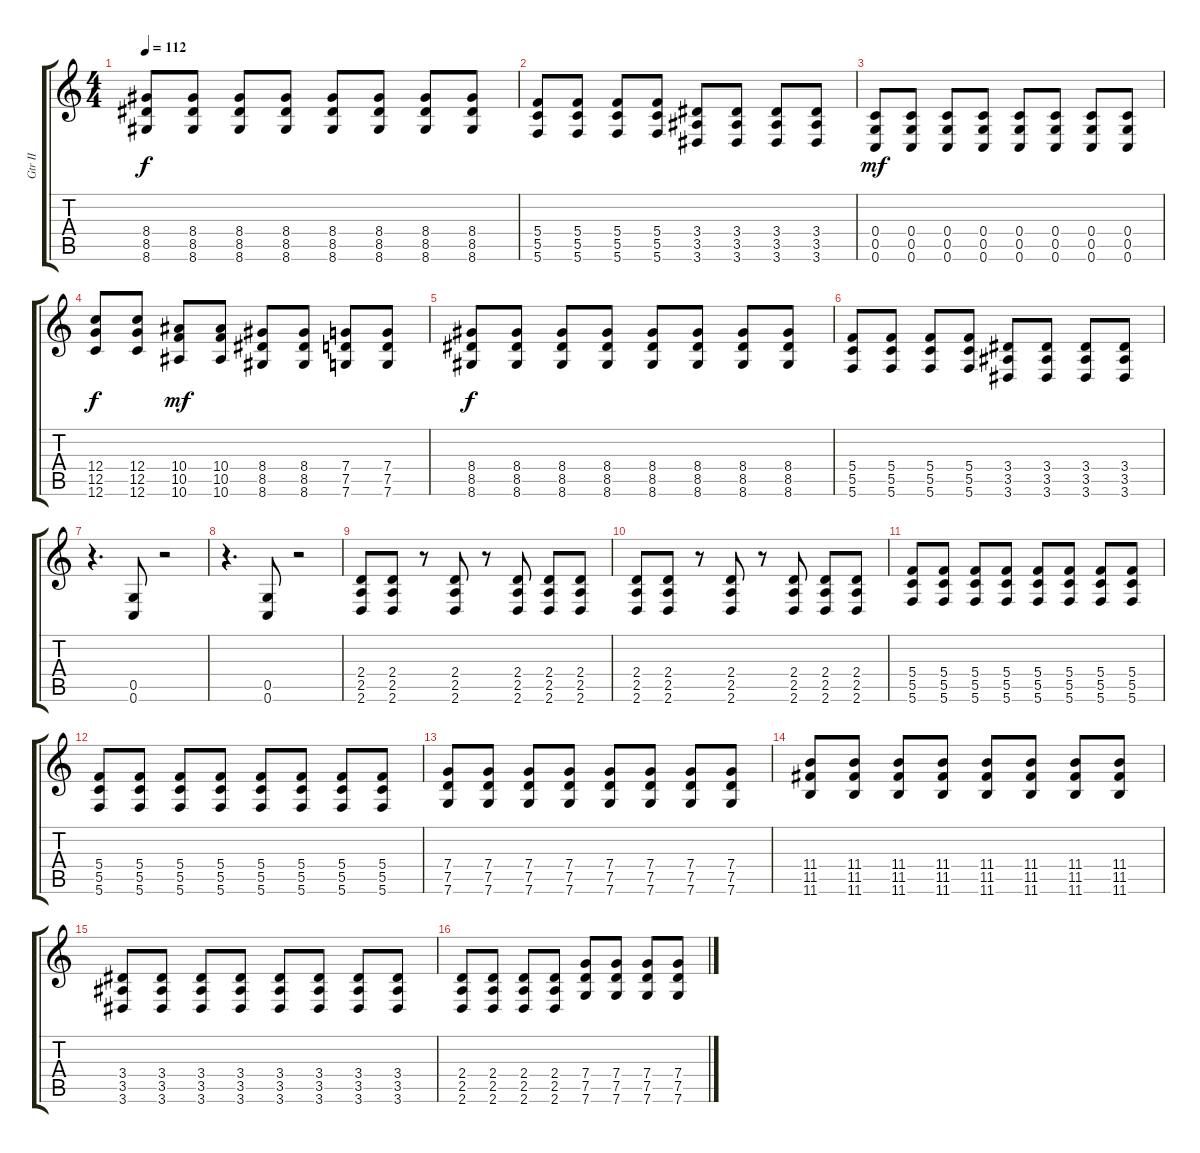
\track ("Gtr II" "Gtr II") {instrument overdrivenguitar}
\staff {score tabs}
\tuning (D4 A3 F3 C3 G2 C2) {hide}
\ts (4 4)
\tempo 112
\clef g2
\ks c
(8.4 8.5 8.6).8{dy f volume 11 instrument overdrivenguitar} (8.4 8.5 8.6).8 (8.4 8.5 8.6).8 (8.4 8.5 8.6).8 (8.4 8.5 8.6).8 (8.4 8.5 8.6).8 (8.4 8.5 8.6).8 (8.4 8.5 8.6).8 |
(5.4 5.5 5.6).8 (5.4 5.5 5.6).8 (5.4 5.5 5.6).8 (5.4 5.5 5.6).8 (3.4 3.5 3.6).8 (3.4 3.5 3.6).8 (3.4 3.5 3.6).8 (3.4 3.5 3.6).8 |
(0.4 0.5 0.6).8{dy mf} (0.4 0.5 0.6).8 (0.4 0.5 0.6).8 (0.4 0.5 0.6).8 (0.4 0.5 0.6).8 (0.4 0.5 0.6).8 (0.4 0.5 0.6).8 (0.4 0.5 0.6).8 |
(12.4 12.5 12.6).8{dy f} (12.4 12.5 12.6).8 (10.4 10.5 10.6).8{dy mf} (10.4 10.5 10.6).8 (8.4 8.5 8.6).8 (8.4 8.5 8.6).8 (7.4 7.5 7.6).8 (7.4 7.5 7.6).8 |
(8.4 8.5 8.6).8{dy f} (8.4 8.5 8.6).8 (8.4 8.5 8.6).8 (8.4 8.5 8.6).8 (8.4 8.5 8.6).8 (8.4 8.5 8.6).8 (8.4 8.5 8.6).8 (8.4 8.5 8.6).8 |
(5.4 5.5 5.6).8 (5.4 5.5 5.6).8 (5.4 5.5 5.6).8 (5.4 5.5 5.6).8 (3.4 3.5 3.6).8 (3.4 3.5 3.6).8 (3.4 3.5 3.6).8 (3.4 3.5 3.6).8 |
r.4{d} (0.5 0.6).8 r.2 |
r.4{d} (0.5 0.6).8 r.2 |
(2.4 2.5 2.6).8 (2.4 2.5 2.6).8 r.8 (2.4 2.5 2.6).8 r.8 (2.4 2.5 2.6).8 (2.4 2.5 2.6).8 (2.4 2.5 2.6).8 |
(2.4 2.5 2.6).8 (2.4 2.5 2.6).8 r.8 (2.4 2.5 2.6).8 r.8 (2.4 2.5 2.6).8 (2.4 2.5 2.6).8 (2.4 2.5 2.6).8 |
(5.4 5.5 5.6).8 (5.4 5.5 5.6).8 (5.4 5.5 5.6).8 (5.4 5.5 5.6).8 (5.4 5.5 5.6).8 (5.4 5.5 5.6).8 (5.4 5.5 5.6).8 (5.4 5.5 5.6).8 |
(5.4 5.5 5.6).8 (5.4 5.5 5.6).8 (5.4 5.5 5.6).8 (5.4 5.5 5.6).8 (5.4 5.5 5.6).8 (5.4 5.5 5.6).8 (5.4 5.5 5.6).8 (5.4 5.5 5.6).8 |
(7.4 7.5 7.6).8 (7.4 7.5 7.6).8 (7.4 7.5 7.6).8 (7.4 7.5 7.6).8 (7.4 7.5 7.6).8 (7.4 7.5 7.6).8 (7.4 7.5 7.6).8 (7.4 7.5 7.6).8 |
(11.4 11.5 11.6).8 (11.4 11.5 11.6).8 (11.4 11.5 11.6).8 (11.4 11.5 11.6).8 (11.4 11.5 11.6).8 (11.4 11.5 11.6).8 (11.4 11.5 11.6).8 (11.4 11.5 11.6).8 |
(3.4 3.5 3.6).8 (3.4 3.5 3.6).8 (3.4 3.5 3.6).8 (3.4 3.5 3.6).8 (3.4 3.5 3.6).8 (3.4 3.5 3.6).8 (3.4 3.5 3.6).8 (3.4 3.5 3.6).8 |
(2.4 2.5 2.6).8 (2.4 2.5 2.6).8 (2.4 2.5 2.6).8 (2.4 2.5 2.6).8 (7.4 7.5 7.6).8 (7.4 7.5 7.6).8 (7.4 7.5 7.6).8 (7.4 7.5 7.6).8
